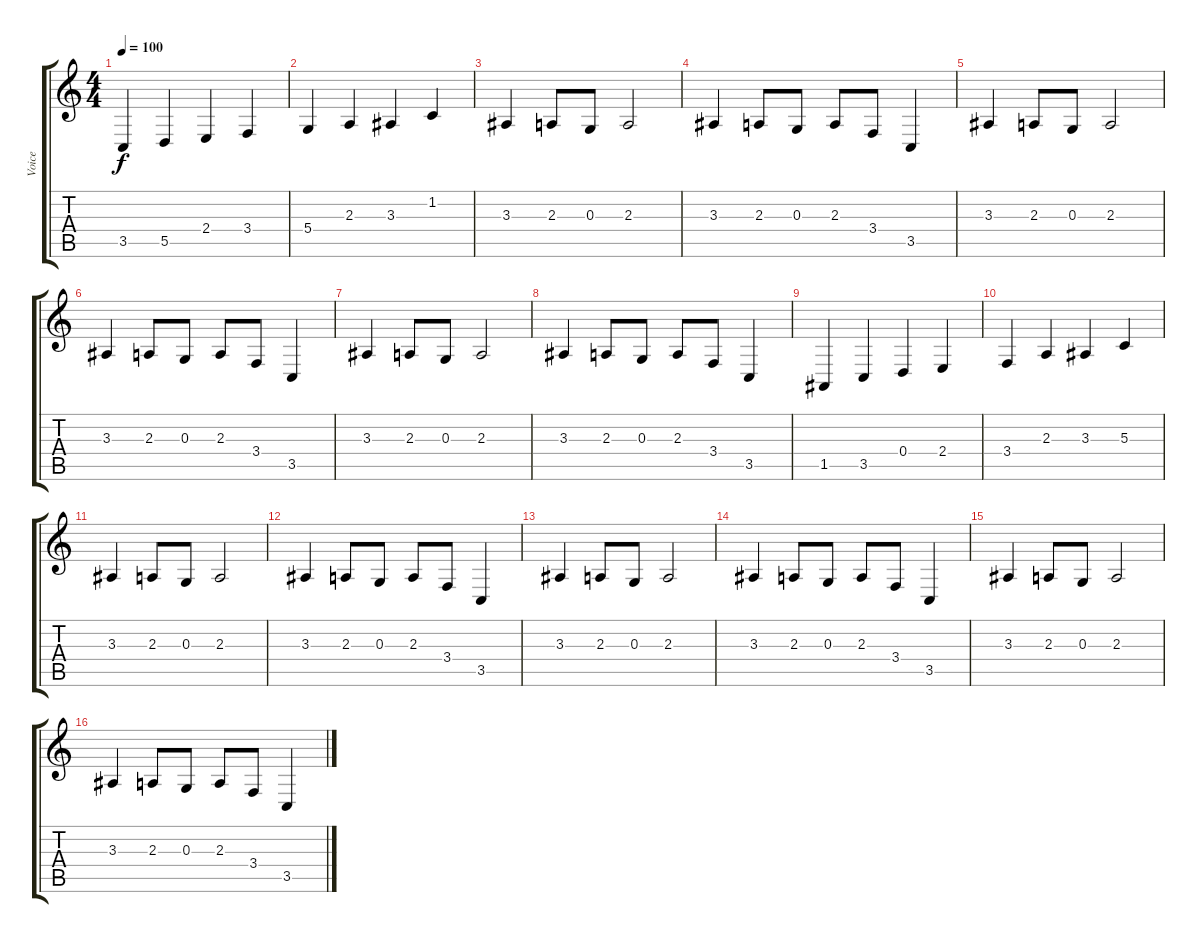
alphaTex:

\track ("Voice" "Voice") {instrument altosax}
\staff {score tabs}
\tuning (E4 B3 G3 D3 A2 E2) {hide}
\ts (4 4)
\tempo 100
\clef g2
\ks c
3.5.4{dy f} 5.5.4 2.4.4 3.4.4 |
5.4.4 2.3.4 3.3.4 1.2.4 |
3.3.4 2.3.8 0.3.8 2.3.2 |
3.3.4 2.3.8 0.3.8 2.3.8 3.4.8 3.5.4 |
3.3.4 2.3.8 0.3.8 2.3.2 |
3.3.4 2.3.8 0.3.8 2.3.8 3.4.8 3.5.4 |
3.3.4 2.3.8 0.3.8 2.3.2 |
3.3.4 2.3.8 0.3.8 2.3.8 3.4.8 3.5.4 |
1.5.4 3.5.4 0.4.4 2.4.4 |
3.4.4 2.3.4 3.3.4 5.3.4 |
3.3.4 2.3.8 0.3.8 2.3.2 |
3.3.4 2.3.8 0.3.8 2.3.8 3.4.8 3.5.4 |
3.3.4 2.3.8 0.3.8 2.3.2 |
3.3.4 2.3.8 0.3.8 2.3.8 3.4.8 3.5.4 |
3.3.4 2.3.8 0.3.8 2.3.2 |
3.3.4 2.3.8 0.3.8 2.3.8 3.4.8 3.5.4
